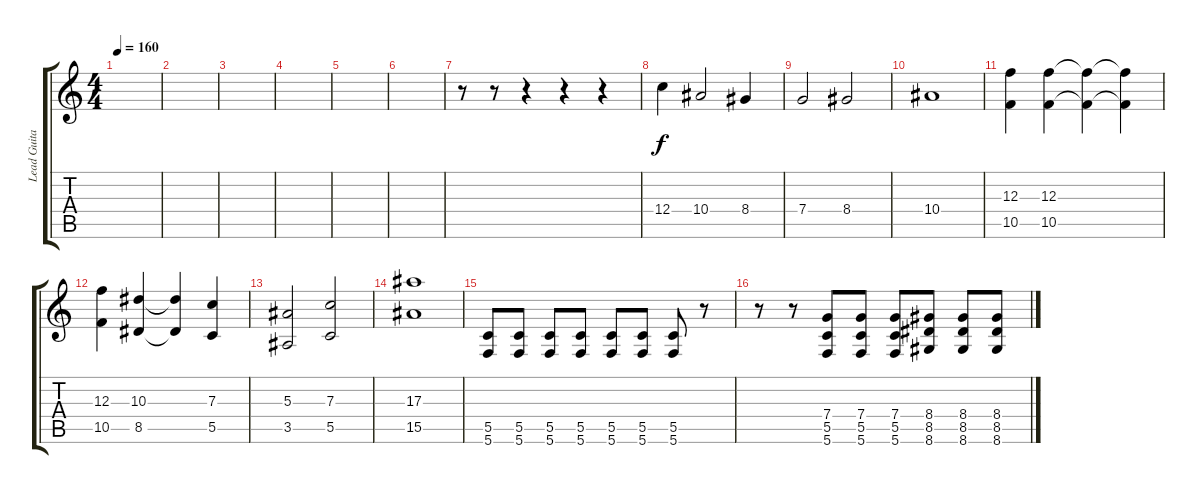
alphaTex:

\track ("Lead Guitar" "Lead Guita") {instrument overdrivenguitar}
\staff {score tabs}
\tuning (D4 A3 F3 C3 G2 C2) {hide}
\ts (4 4)
\tempo 160
\clef g2
\ks c
|
|
|
|
|
|
r.8 r.8 r.4 r.4 r.4 |
12.4.4 10.4.2 8.4.4 |
7.4.2 8.4.2 |
10.4.1 |
(12.3 10.5).4 (12.3 10.5).4 (12.3{t} 10.5{t}).4 (12.3{t} 10.5{t}).4 |
(12.3 10.5).4 (10.3 8.5).4 (10.3{t} 8.5{t}).4 (7.3 5.5).4 |
(5.3 3.5).2 (7.3 5.5).2 |
(17.3 15.5).1 |
(5.5 5.6).8 (5.5 5.6).8 (5.5 5.6).8 (5.5 5.6).8 (5.5 5.6).8 (5.5 5.6).8 (5.5 5.6).8 r.8 |
r.8 r.8 (7.4 5.5 5.6).8 (7.4 5.5 5.6).8 (7.4 5.5 5.6).8 (8.4 8.5 8.6).8 (8.4 8.5 8.6).8 (8.4 8.5 8.6).8
